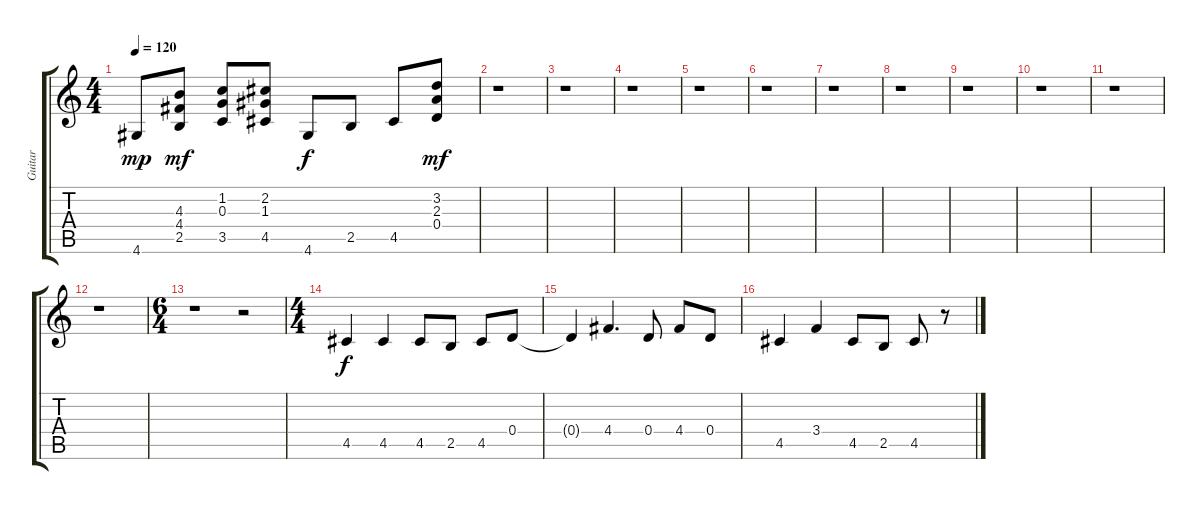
\track ("Guitar" "Guitar") {instrument distortionguitar}
\staff {score tabs}
\tuning (E4 B3 G3 D3 A2 E2) {hide}
\ts (4 4)
\tempo 120
\clef g2
\ks c
4.6.8{dy mp} (4.3 4.4 2.5).8{dy mf} (1.2 0.3 3.5).8 (2.2 1.3 4.5).8 4.6.8{dy f} 2.5.8 4.5.8 (3.2 2.3 0.4).8{dy mf} |
r.1 |
r.1 |
r.1 |
r.1 |
r.1 |
r.1 |
r.1 |
r.1 |
r.1 |
r.1 |
r.1 |
\ts (6 4)
r.1 r.2 |
\ts (4 4)
4.5.4{dy f} 4.5.4 4.5.8 2.5.8 4.5.8 0.4.8 |
0.4{t}.4 4.4.4{d} 0.4.8 4.4.8 0.4.8 |
4.5.4 3.4.4 4.5.8 2.5.8 4.5.8 r.8
